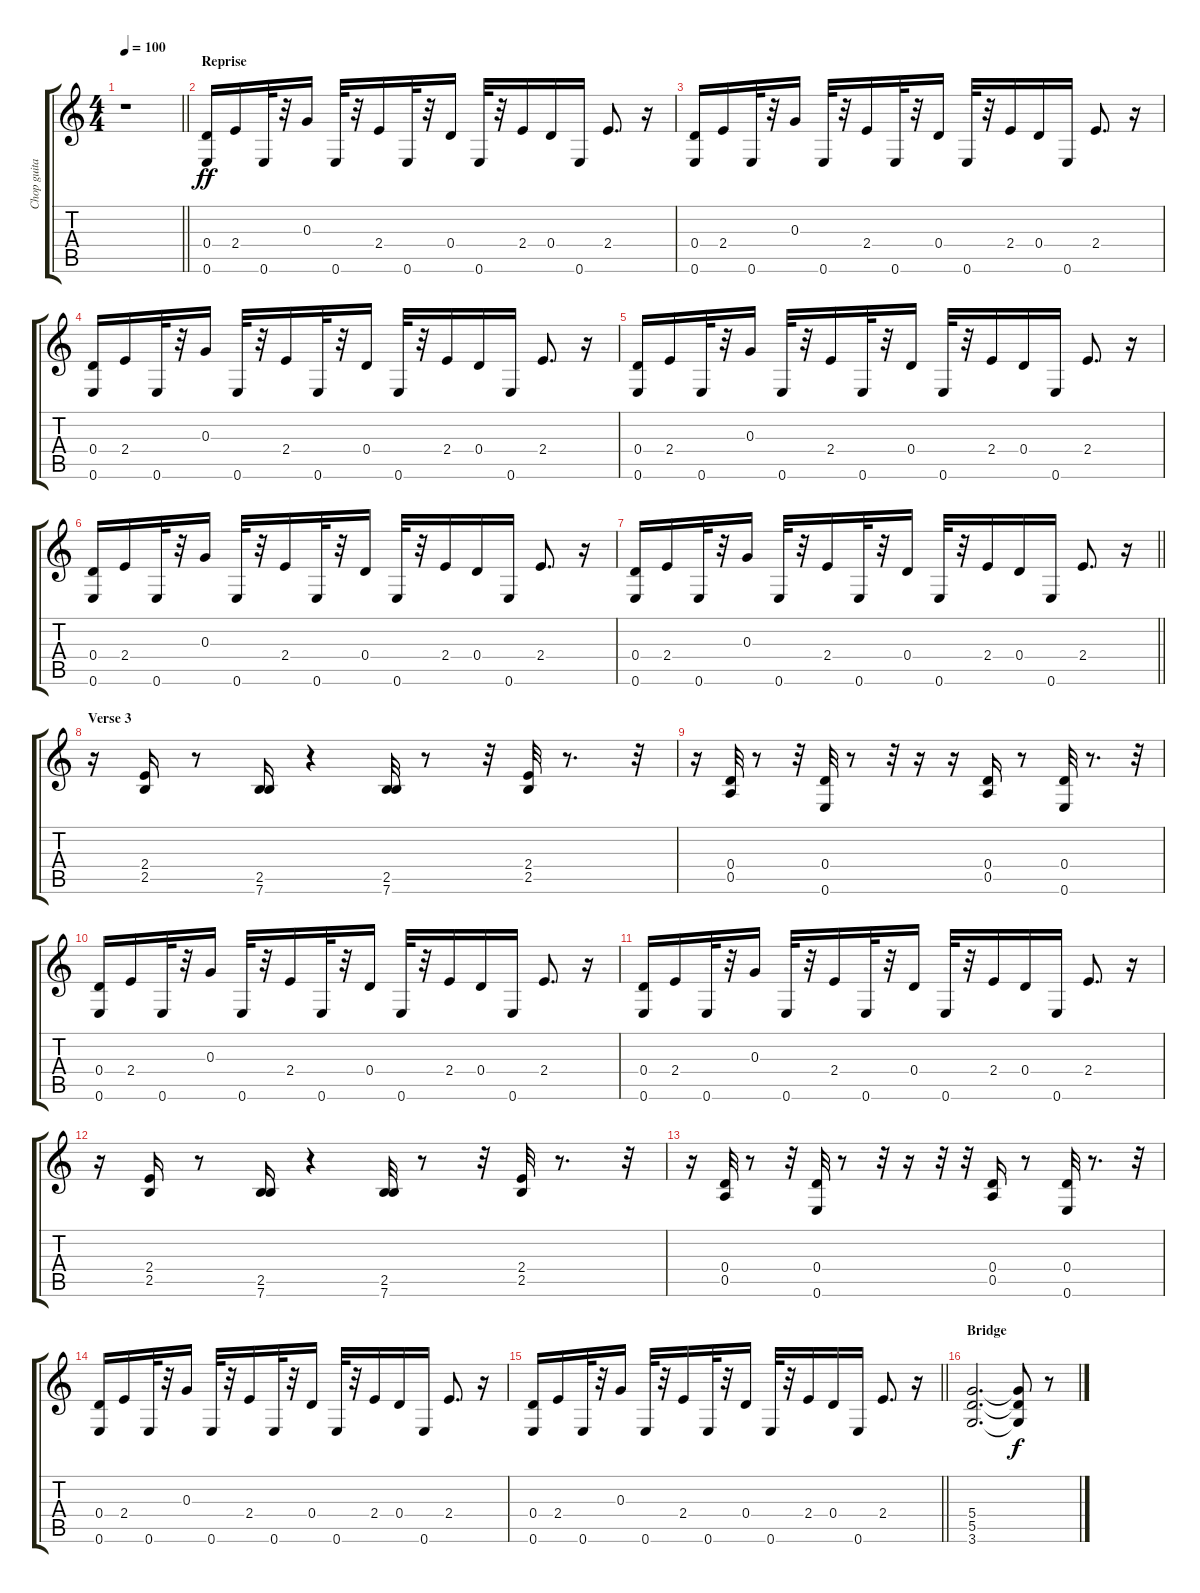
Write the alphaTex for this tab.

\track ("Chop guitar" "Chop guita") {mute instrument overdrivenguitar}
\staff {score tabs}
\tuning (E4 B3 G3 D3 A2 E2) {hide}
\ts (4 4)
\tempo 100
\clef g2
\barLineRight lightlight
\ks c
r.1{dy f} |
\section ("" "Reprise")
(0.4 0.6).16{dy ff volume 10} 2.4.16 0.6.32 r.32 0.3.16 0.6.32 r.32 2.4.16 0.6.32 r.32 0.4.16 0.6.32 r.32 2.4.16{volume 10} 0.4.16 0.6.16 2.4.8{d} r.16 |
(0.4 0.6).16 2.4.16 0.6.32 r.32 0.3.16 0.6.32 r.32 2.4.16 0.6.32{volume 10} r.32 0.4.16 0.6.32 r.32 2.4.16 0.4.16 0.6.16 2.4.8{d} r.16 |
(0.4 0.6).16 2.4.16 0.6.32 r.32 0.3.16 0.6.32 r.32 2.4.16 0.6.32 r.32 0.4.16 0.6.32 r.32 2.4.16 0.4.16 0.6.16 2.4.8{d} r.16 |
(0.4 0.6).16 2.4.16 0.6.32 r.32 0.3.16 0.6.32 r.32 2.4.16 0.6.32 r.32 0.4.16 0.6.32 r.32 2.4.16 0.4.16 0.6.16 2.4.8{d} r.16 |
(0.4 0.6).16 2.4.16 0.6.32 r.32 0.3.16 0.6.32 r.32 2.4.16 0.6.32 r.32 0.4.16 0.6.32 r.32 2.4.16 0.4.16 0.6.16 2.4.8{d} r.16 |
\barLineRight lightlight
(0.4 0.6).16 2.4.16 0.6.32 r.32 0.3.16 0.6.32 r.32 2.4.16 0.6.32 r.32 0.4.16 0.6.32 r.32 2.4.16 0.4.16 0.6.16 2.4.8{d} r.16 |
\section ("" "Verse 3")
r.16 (2.4 2.5).16{volume 9} r.8 (2.5 7.6).16{volume 8} r.4 (2.5 7.6).32{volume 8} r.8 r.32 (2.4 2.5).32 r.8{d} r.32 |
r.16 (0.4 0.5).32 r.8 r.32 (0.4 0.6).32 r.8 r.32 r.16 r.16 (0.4 0.5).16 r.8 (0.4 0.6).32 r.8{d} r.32 |
(0.4 0.6).16{volume 9} 2.4.16 0.6.32 r.32 0.3.16{volume 9} 0.6.32{volume 10} r.32 2.4.16 0.6.32 r.32 0.4.16 0.6.32{volume 10} r.32 2.4.16 0.4.16 0.6.16 2.4.8{d} r.16 |
(0.4 0.6).16 2.4.16 0.6.32 r.32 0.3.16 0.6.32 r.32 2.4.16 0.6.32 r.32 0.4.16 0.6.32 r.32 2.4.16 0.4.16 0.6.16 2.4.8{d} r.16 |
r.16 (2.4 2.5).16{volume 8} r.8 (2.5 7.6).16{volume 8} r.4 (2.5 7.6).32{volume 7} r.8 r.32 (2.4 2.5).32 r.8{d} r.32 |
r.16 (0.4 0.5).32 r.8 r.32 (0.4 0.6).32 r.8 r.32 r.16 r.32 r.32 (0.4 0.5).16 r.8 (0.4 0.6).32 r.8{d} r.32 |
(0.4 0.6).16{volume 8} 2.4.16{volume 8} 0.6.32{volume 8} r.32 0.3.16{volume 8} 0.6.32{volume 9} r.32 2.4.16 0.6.32 r.32 0.4.16{volume 9} 0.6.32 r.32 2.4.16 0.4.16{volume 10} 0.6.16 2.4.8{d} r.16 |
\barLineRight lightlight
(0.4 0.6).16{volume 10} 2.4.16 0.6.32 r.32 0.3.16 0.6.32 r.32 2.4.16{volume 10} 0.6.32 r.32 0.4.16 0.6.32 r.32 2.4.16 0.4.16{volume 10} 0.6.16 2.4.8{d volume 9} r.16 |
\section ("" "Bridge")
(5.4 5.5 3.6).2{d volume 9} (5.4{t} 5.5{t} 3.6{t}).8{dy f} r.8
